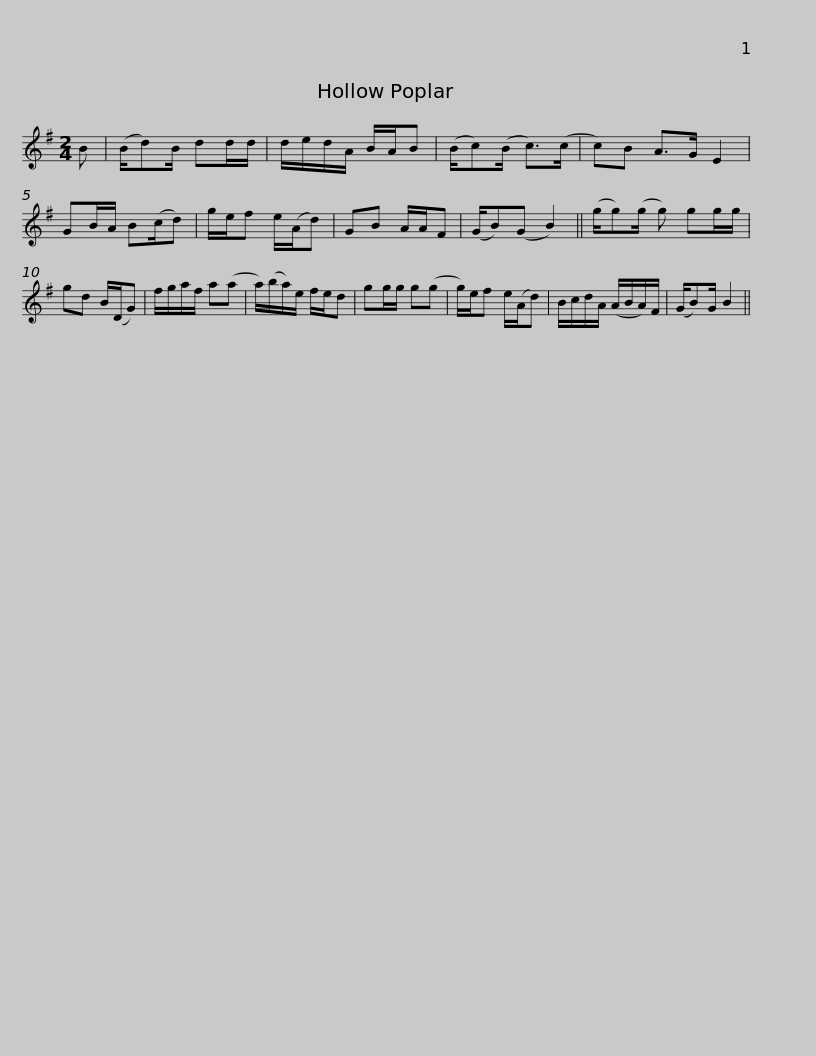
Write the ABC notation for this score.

X:1
L:1/8
M:2/4
I:linebreak $
K:G
V:1 treble
V:1
 B | (B/d)B/ dd/d/ | d/e/d/A/ B/A/B | (B/c)(B/ c>)(c | c)B A>G E2 | %5
 GB/A/ B(c/d) | g/e/f e/(A/d) | GB A/A/F | (G/B)(G B2) ||$ (g/g)(g/ g) gg/g/ | %10
 gd B/(D/G) | f/g/a/f/ a(a | a/)(b/a/)e/ f/e/d | gg/g/ g(g | g/)e/f e/(A/d) | %15
 B/c/d/A/ (A/B/A/)F/ |$ (G/B)G/ B2 || %17
